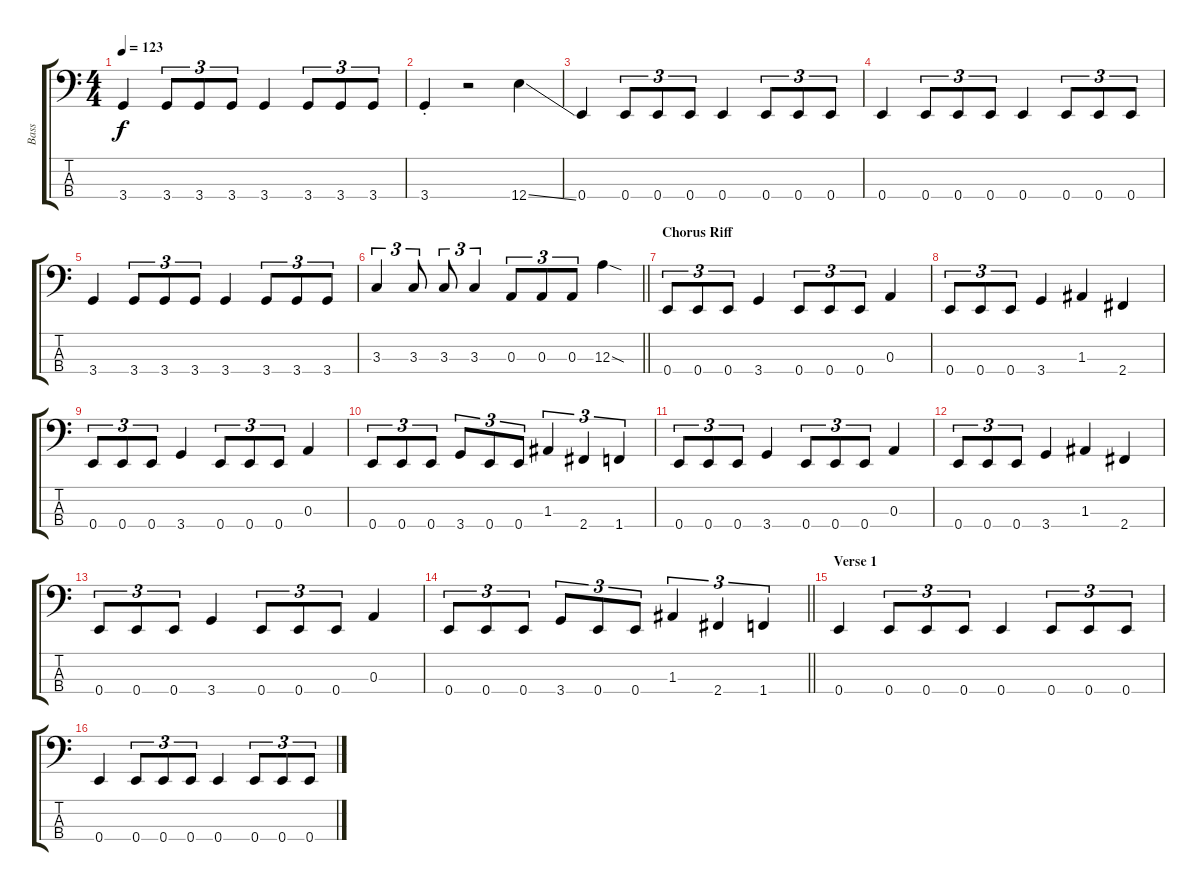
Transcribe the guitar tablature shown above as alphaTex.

\track ("Bass" "Bass") {instrument electricbassfinger}
\staff {score tabs}
\tuning (G2 D2 A1 E1) {hide}
\ts (4 4)
\tempo 123
\clef f4
\ks c
3.4.4{dy f} 3.4.8{tu (3 2)} 3.4.8{tu (3 2)} 3.4.8{tu (3 2)} 3.4.4 3.4.8{tu (3 2)} 3.4.8{tu (3 2)} 3.4.8{tu (3 2)} |
3.4{st}.4 r.2 12.4{ss}.4 |
0.4.4 0.4.8{tu (3 2)} 0.4.8{tu (3 2)} 0.4.8{tu (3 2)} 0.4.4 0.4.8{tu (3 2)} 0.4.8{tu (3 2)} 0.4.8{tu (3 2)} |
0.4.4 0.4.8{tu (3 2)} 0.4.8{tu (3 2)} 0.4.8{tu (3 2)} 0.4.4 0.4.8{tu (3 2)} 0.4.8{tu (3 2)} 0.4.8{tu (3 2)} |
3.4.4 3.4.8{tu (3 2)} 3.4.8{tu (3 2)} 3.4.8{tu (3 2)} 3.4.4 3.4.8{tu (3 2)} 3.4.8{tu (3 2)} 3.4.8{tu (3 2)} |
\barLineRight lightlight
3.3.4{tu (3 2)} 3.3.8{tu (3 2)} 3.3.8{tu (3 2)} 3.3.4{tu (3 2)} 0.3.8{tu (3 2)} 0.3.8{tu (3 2)} 0.3.8{tu (3 2)} 12.3{sod}.4 |
\section ("" "Chorus Riff")
0.4.8{tu (3 2)} 0.4.8{tu (3 2)} 0.4.8{tu (3 2)} 3.4.4 0.4.8{tu (3 2)} 0.4.8{tu (3 2)} 0.4.8{tu (3 2)} 0.3.4 |
0.4.8{tu (3 2)} 0.4.8{tu (3 2)} 0.4.8{tu (3 2)} 3.4.4 1.3.4 2.4.4 |
0.4.8{tu (3 2)} 0.4.8{tu (3 2)} 0.4.8{tu (3 2)} 3.4.4 0.4.8{tu (3 2)} 0.4.8{tu (3 2)} 0.4.8{tu (3 2)} 0.3.4 |
0.4.8{tu (3 2)} 0.4.8{tu (3 2)} 0.4.8{tu (3 2)} 3.4.8{tu (3 2)} 0.4.8{tu (3 2)} 0.4.8{tu (3 2)} 1.3.4{tu (3 2)} 2.4.4{tu (3 2)} 1.4.4{tu (3 2)} |
0.4.8{tu (3 2)} 0.4.8{tu (3 2)} 0.4.8{tu (3 2)} 3.4.4 0.4.8{tu (3 2)} 0.4.8{tu (3 2)} 0.4.8{tu (3 2)} 0.3.4 |
0.4.8{tu (3 2)} 0.4.8{tu (3 2)} 0.4.8{tu (3 2)} 3.4.4 1.3.4 2.4.4 |
0.4.8{tu (3 2)} 0.4.8{tu (3 2)} 0.4.8{tu (3 2)} 3.4.4 0.4.8{tu (3 2)} 0.4.8{tu (3 2)} 0.4.8{tu (3 2)} 0.3.4 |
\barLineRight lightlight
0.4.8{tu (3 2)} 0.4.8{tu (3 2)} 0.4.8{tu (3 2)} 3.4.8{tu (3 2)} 0.4.8{tu (3 2)} 0.4.8{tu (3 2)} 1.3.4{tu (3 2)} 2.4.4{tu (3 2)} 1.4.4{tu (3 2)} |
\section ("" "Verse 1")
0.4.4 0.4.8{tu (3 2)} 0.4.8{tu (3 2)} 0.4.8{tu (3 2)} 0.4.4 0.4.8{tu (3 2)} 0.4.8{tu (3 2)} 0.4.8{tu (3 2)} |
0.4.4 0.4.8{tu (3 2)} 0.4.8{tu (3 2)} 0.4.8{tu (3 2)} 0.4.4 0.4.8{tu (3 2)} 0.4.8{tu (3 2)} 0.4.8{tu (3 2)}
